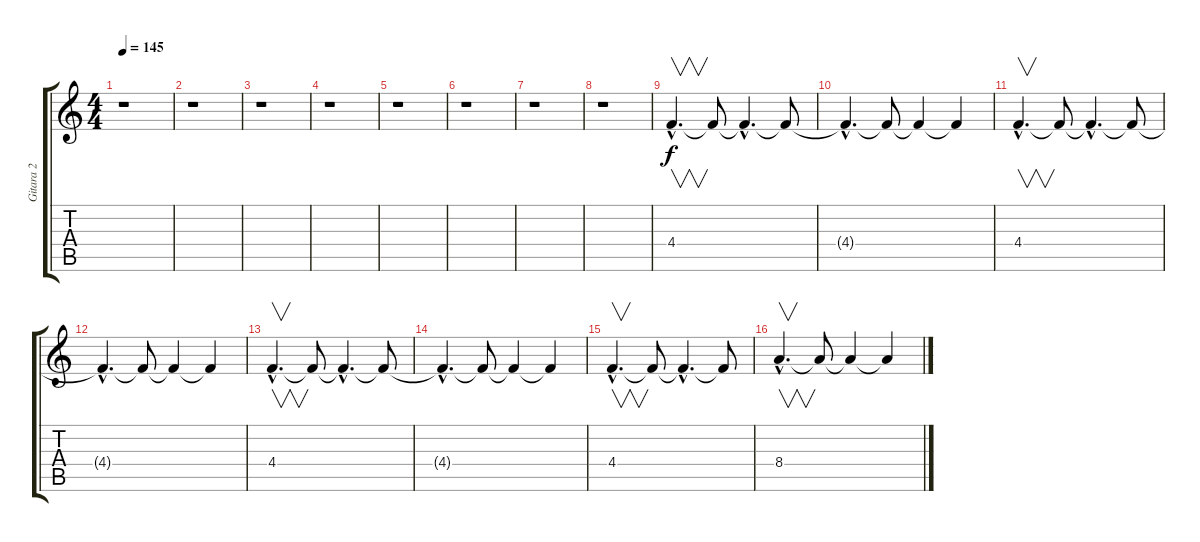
\track ("Gitara 2" "Gitara 2") {instrument distortionguitar}
\staff {score tabs}
\tuning (Eb4 Bb3 Gb3 Db3 Ab2 Db2) {hide}
\ts (4 4)
\tempo 145
\clef g2
\ks c
r.1{dy f instrument distortionguitar} |
r.1 |
r.1 |
r.1 |
r.1 |
r.1 |
r.1 |
r.1{volume 5 instrument stringensemble1} |
4.4{hac}.4{v d volume 16 instrument stringensemble1} 4.4{t}.8 4.4{hac t}.4{d} 4.4{t}.8 |
4.4{hac t}.4{d} 4.4{t}.8 4.4{t}.4 4.4{t}.4 |
4.4{hac}.4{v d volume 9 instrument stringensemble1} 4.4{t}.8 4.4{hac t}.4{d} 4.4{t}.8 |
4.4{hac t}.4{d} 4.4{t}.8 4.4{t}.4 4.4{t}.4 |
4.4{hac}.4{v d volume 16 instrument stringensemble1} 4.4{t}.8 4.4{hac t}.4{d} 4.4{t}.8 |
4.4{hac t}.4{d} 4.4{t}.8 4.4{t}.4 4.4{t}.4 |
4.4{hac}.4{v d volume 9 instrument stringensemble1} 4.4{t}.8 4.4{hac t}.4{d} 4.4{t}.8 |
8.4{hac}.4{v d volume 14 instrument stringensemble1} 8.4{t}.8 8.4{t}.4 8.4{t}.4{volume 8}
